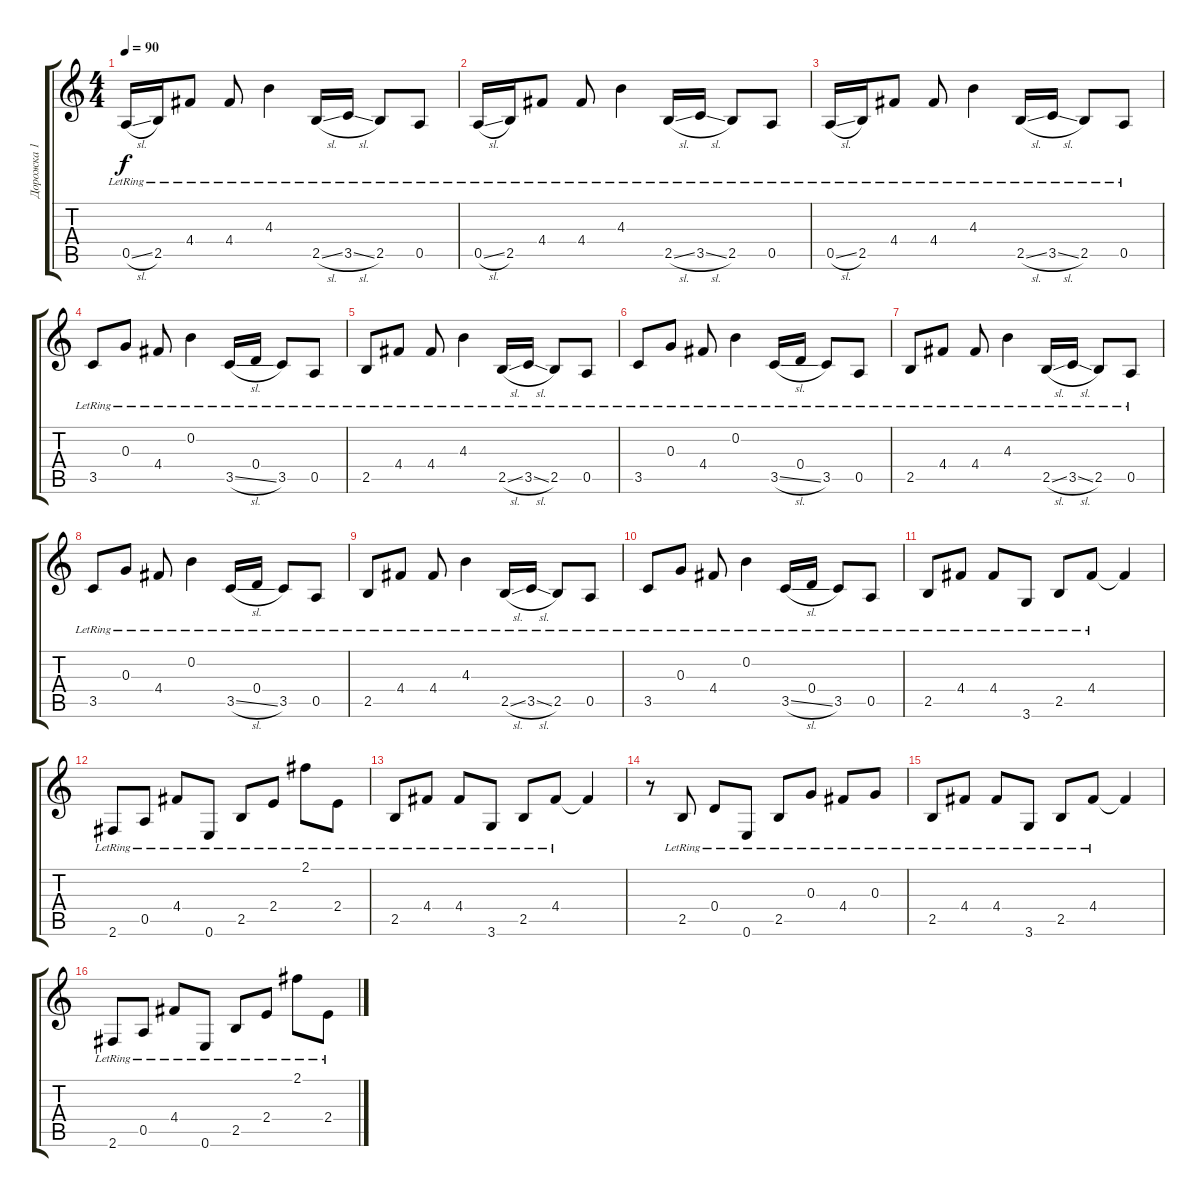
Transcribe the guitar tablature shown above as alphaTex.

\track ("Дорожка 1" "Дорожка 1") {instrument electricguitarclean}
\staff {score tabs}
\tuning (E4 B3 G3 D3 A2 E2) {hide}
\ts (4 4)
\tempo 90
\clef g2
\ks c
0.5{sl lr}.16{dy f} 2.5{lr}.16 4.4{lr}.8 4.4{lr}.8 4.3{lr}.4 2.5{sl lr}.16 3.5{sl lr}.16 2.5{lr}.8 0.5{lr}.8 |
0.5{sl lr}.16 2.5{lr}.16 4.4{lr}.8 4.4{lr}.8 4.3{lr}.4 2.5{sl lr}.16 3.5{sl lr}.16 2.5{lr}.8 0.5{lr}.8 |
0.5{sl lr}.16 2.5{lr}.16 4.4{lr}.8 4.4{lr}.8 4.3{lr}.4 2.5{sl lr}.16 3.5{sl lr}.16 2.5{lr}.8 0.5{lr}.8 |
3.5{lr}.8 0.3{lr}.8 4.4{lr}.8 0.2{lr}.4 3.5{sl lr}.16 0.4{lr}.16 3.5{lr}.8 0.5{lr}.8 |
2.5{lr}.8 4.4{lr}.8 4.4{lr}.8 4.3{lr}.4 2.5{sl lr}.16 3.5{sl lr}.16 2.5{lr}.8 0.5{lr}.8 |
3.5{lr}.8 0.3{lr}.8 4.4{lr}.8 0.2{lr}.4 3.5{sl lr}.16 0.4{lr}.16 3.5{lr}.8 0.5{lr}.8 |
2.5{lr}.8 4.4{lr}.8 4.4{lr}.8 4.3{lr}.4 2.5{sl lr}.16 3.5{sl lr}.16 2.5{lr}.8 0.5{lr}.8 |
3.5{lr}.8 0.3{lr}.8 4.4{lr}.8 0.2{lr}.4 3.5{sl lr}.16 0.4{lr}.16 3.5{lr}.8 0.5{lr}.8 |
2.5{lr}.8 4.4{lr}.8 4.4{lr}.8 4.3{lr}.4 2.5{sl lr}.16 3.5{sl lr}.16 2.5{lr}.8 0.5{lr}.8 |
3.5{lr}.8 0.3{lr}.8 4.4{lr}.8 0.2{lr}.4 3.5{sl lr}.16 0.4{lr}.16 3.5{lr}.8 0.5{lr}.8 |
2.5{lr}.8 4.4{lr}.8 4.4{lr}.8 3.6{lr}.8 2.5{lr}.8 4.4{lr}.8 4.4{t}.4 |
2.6{lr}.8 0.5{lr}.8 4.4{lr}.8 0.6{lr}.8 2.5{lr}.8 2.4{lr}.8 2.1{lr}.8 2.4{lr}.8 |
2.5{lr}.8 4.4{lr}.8 4.4{lr}.8 3.6{lr}.8 2.5{lr}.8 4.4{lr}.8 4.4{t}.4 |
r.8 2.5{lr}.8 0.4{lr}.8 0.6{lr}.8 2.5{lr}.8 0.3{lr}.8 4.4{lr}.8 0.3{lr}.8 |
2.5{lr}.8 4.4{lr}.8 4.4{lr}.8 3.6{lr}.8 2.5{lr}.8 4.4{lr}.8 4.4{t}.4 |
2.6{lr}.8 0.5{lr}.8 4.4{lr}.8 0.6{lr}.8 2.5{lr}.8 2.4{lr}.8 2.1{lr}.8 2.4{lr}.8
